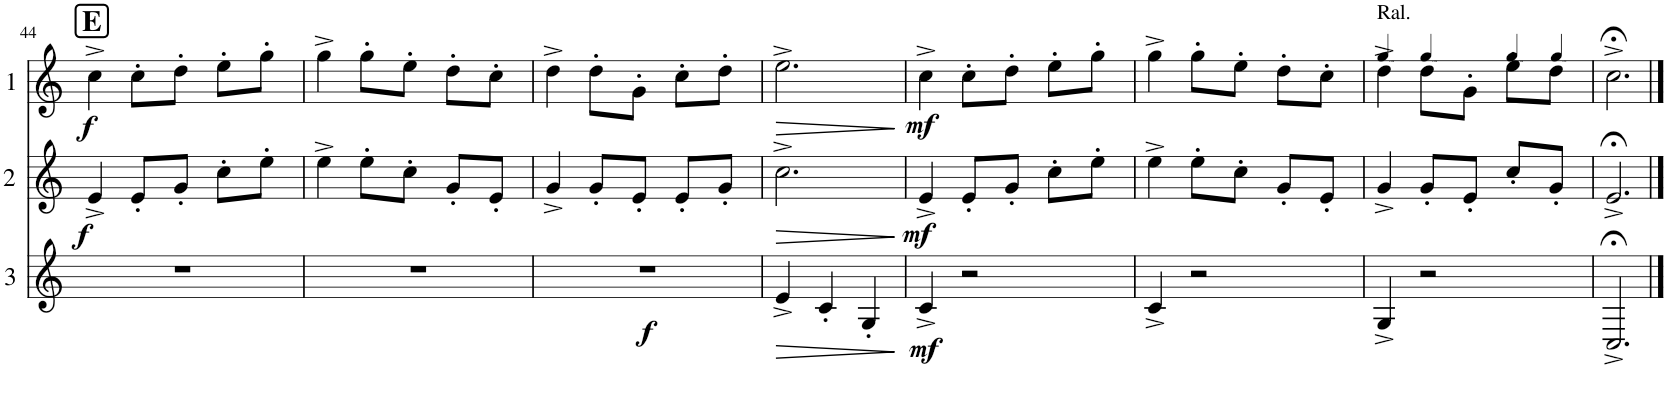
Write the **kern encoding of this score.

**kern	**dynam	**kern	**dynam	**kern	**dynam
*part3	*part3	*part2	*part2	*part1	*part1
*staff3	*staff3	*staff2	*staff2	*staff1	*staff1
*I"Cor 3	*	*I"Cor 2	*	*I"Cor 1	*
!!LO:PB:g=z
*clefG2	*	*clefG2	*	*clefG2	*
*Trd4c7	*	*Trd4c7	*	*Trd4c7	*
*k[]	*	*k[]	*	*k[]	*
*M3/4	*	*M3/4	*	*M3/4	*
!!LO:REH:place=s1:a:B:cj:fs=14:t=E
=44	=44	=44	=44	=44	=44
!	!	!	!LO:DY:b	!	!LO:DY:b
2.r	.	4e^/	f	4cc^\	f
.	.	8e'/L	.	8cc'\L	.
.	.	8g'/J	.	8dd'\J	.
.	.	8cc'\L	.	8ee'\L	.
.	.	8ee'\J	.	8gg'\J	.
=45	=45	=45	=45	=45	=45
2.r	.	4ee^\	.	4gg^\	.
.	.	8ee'\L	.	8gg'\L	.
.	.	8cc'\J	.	8ee'\J	.
.	.	8g'/L	.	8dd'\L	.
.	.	8e'/J	.	8cc'\J	.
=46	=46	=46	=46	=46	=46
!	!LO:DY:b	!	!	!	!
2.r	f	4g^/	.	4dd^\	.
.	.	8g'/L	.	8dd'\L	.
.	.	8e'/J	.	8g'\J	.
.	.	8e'/L	.	8cc'\L	.
.	.	8g'/J	.	8dd'\J	.
=47	=47	=47	=47	=47	=47
!	!LO:HP:b	!	!LO:HP:b	!	!LO:HP:b
4e^/	>	2.cc^\	>	2.ee^\	>
4c'/	.	.	.	.	.
4G'/	.	.	.	.	.
.	]	.	]	.	]
=48	=48	=48	=48	=48	=48
!	!LO:DY:b	!	!LO:DY:b	!	!LO:DY:b
4c^/	mf	4e^/	mf	4cc^\	mf
2r	.	8e'/L	.	8cc'\L	.
.	.	8g'/J	.	8dd'\J	.
.	.	8cc'\L	.	8ee'\L	.
.	.	8ee'\J	.	8gg'\J	.
=49	=49	=49	=49	=49	=49
4c^/	.	4ee^\	.	4gg^\	.
2r	.	8ee'\L	.	8gg'\L	.
.	.	8cc'\J	.	8ee'\J	.
.	.	8g'/L	.	8dd'\L	.
.	.	8e'/J	.	8cc'\J	.
=50	=50	=50	=50	=50	=50
*	*	*	*	*MM128	*
!	!	!	!	!LO:TX:a:t=Ral.	!
4G^/	.	4g^/	.	4dd^\	.
*	*	*	*	*MM120	*
2r	.	8g'/L	.	8dd'\L	.
.	.	8e'/J	.	8g'\J	.
*	*	*	*	*MM110	*
.	.	8cc'/L	.	8ee'\L	.
*	*	*	*	*MM95	*
.	.	8g'/J	.	8dd'\J	.
=51	=51	=51	=51	=51	=51
2.C;<^/	.	2.e;<^/	.	2.cc;<^\	.
==	==	==	==	==	==
*-	*-	*-	*-	*-	*-
